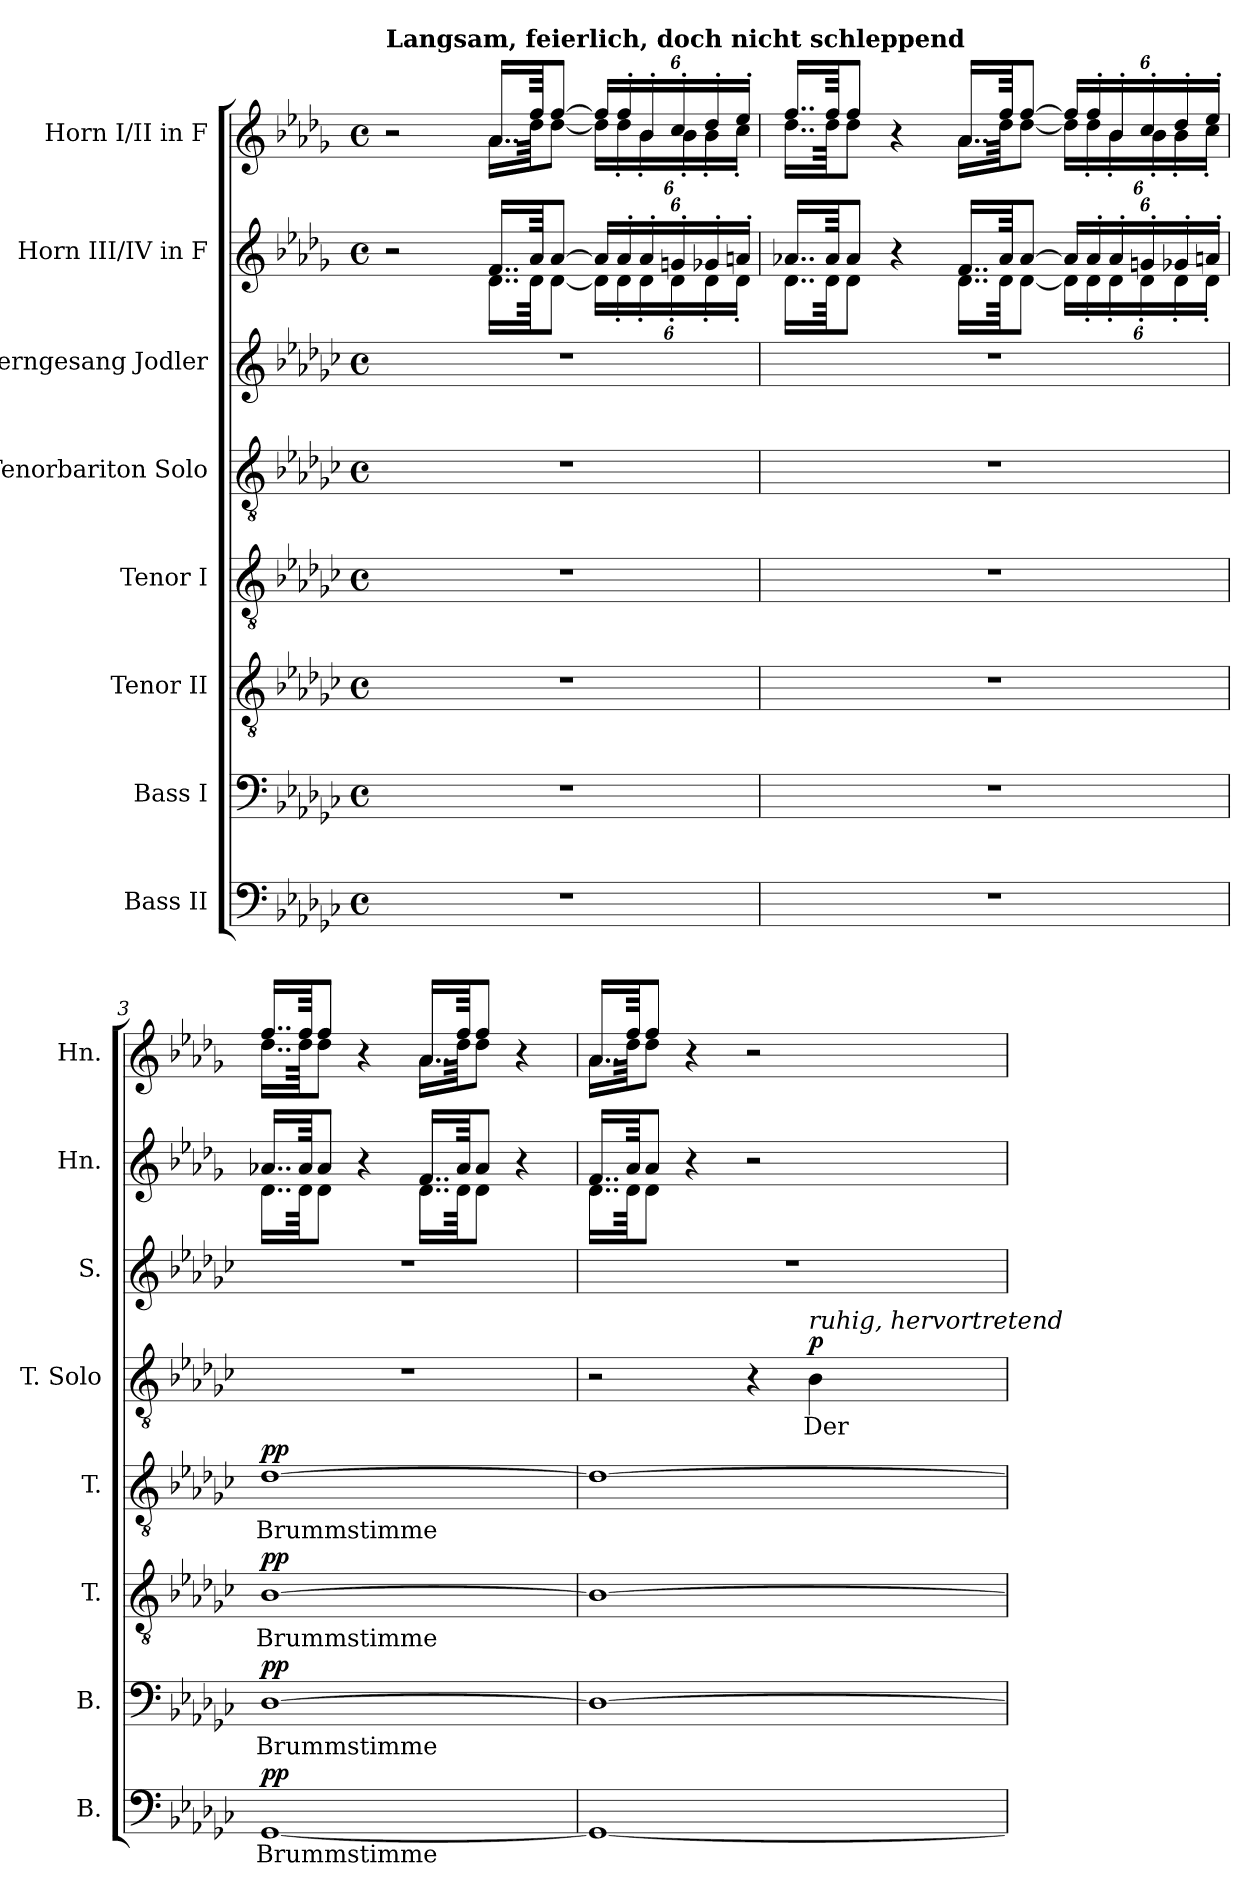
**kern	**text	**dynam	**kern	**text	**dynam	**kern	**text	**dynam	**kern	**text	**dynam	**kern	**text	**dynam	**kern	**kern	**kern
*part8	*part8	*part8	*part7	*part7	*part7	*part6	*part6	*part6	*part5	*part5	*part5	*part4	*part4	*part4	*part3	*part2	*part1
*staff8	*staff8	*staff8	*staff7	*staff7	*staff7	*staff6	*staff6	*staff6	*staff5	*staff5	*staff5	*staff4	*staff4	*staff4	*staff3	*staff2	*staff1
*I"Bass II	*	*	*I"Bass I	*	*	*I"Tenor II	*	*	*I"Tenor I	*	*	*I"Tenorbariton Solo	*	*	*I"Ferngesang Jodler	*I"Horn III/IV in F	*I"Horn I/II in F
*I'B.	*	*	*I'B.	*	*	*I'T.	*	*	*I'T.	*	*	*I'T. Solo	*	*	*I'S.	*I'Hn.	*I'Hn.
*clefF4	*	*	*clefF4	*	*	*clefGv2	*	*	*clefGv2	*	*	*clefGv2	*	*	*clefG2	*clefG2	*clefG2
*	*	*	*	*	*	*ITrd7c12	*	*	*ITrd7c12	*	*	*ITrd7c12	*	*	*	*ITrd4c7	*ITrd4c7
*k[b-e-a-d-g-c-]	*	*	*k[b-e-a-d-g-c-]	*	*	*k[b-e-a-d-g-c-]	*	*	*k[b-e-a-d-g-c-]	*	*	*k[b-e-a-d-g-c-]	*	*	*k[b-e-a-d-g-c-]	*k[b-e-a-d-g-c-]	*k[b-e-a-d-g-c-]
*G-:	*	*	*G-:	*	*	*G-:	*	*	*G-:	*	*	*G-:	*	*	*G-:	*G-:	*G-:
*M4/4	*	*	*M4/4	*	*	*M4/4	*	*	*M4/4	*	*	*M4/4	*	*	*M4/4	*M4/4	*M4/4
*met(c)	*	*	*met(c)	*	*	*met(c)	*	*	*met(c)	*	*	*met(c)	*	*	*met(c)	*met(c)	*met(c)
*MM60	*	*	*MM60	*	*	*MM60	*	*	*MM60	*	*	*MM60	*	*	*MM60	*MM60	*MM60
=1	=1	=1	=1	=1	=1	=1	=1	=1	=1	=1	=1	=1	=1	=1	=1	=1	=1
*	*	*	*	*	*	*	*	*	*	*	*	*	*	*	*	*^	*^
!	!	!	!	!	!	!	!	!	!	!	!	!	!	!	!	!	!	!LO:TX:a:B:t=Langsam, feierlich, doch nicht schleppend	!
1r	.	.	1r	.	.	1r	.	.	1r	.	.	1r	.	.	1r	2r	2ryy	2r	2ryy
.	.	.	.	.	.	.	.	.	.	.	.	.	.	.	.	16..B-/LL	16..G-\LL	16..d-/LL	16..d-\LL
.	.	.	.	.	.	.	.	.	.	.	.	.	.	.	.	64d-/JKK	64G-\JKK	64b-/JKK	64g-\JKK
.	.	.	.	.	.	.	.	.	.	.	.	.	.	.	.	[8d-/J	[8G-\J	[8b-/J	[8g-\J
*	*	*	*	*	*	*	*	*	*	*	*	*	*	*	*	*Xbrackettup	*	*Xbrackettup	*
.	.	.	.	.	.	.	.	.	.	.	.	.	.	.	.	24d-/LL]	24G-\LL]	24b-/LL]	24g-\LL]
.	.	.	.	.	.	.	.	.	.	.	.	.	.	.	.	24d-'/	24G-'\	24b-'/	24g-'\
.	.	.	.	.	.	.	.	.	.	.	.	.	.	.	.	24d-'/	24G-'\	24e-'/	24e-'\
.	.	.	.	.	.	.	.	.	.	.	.	.	.	.	.	24cn'/	24G-'\	24f'/	24e-'\
.	.	.	.	.	.	.	.	.	.	.	.	.	.	.	.	24c-X'/	24G-'\	24g-'/	24e-'\
.	.	.	.	.	.	.	.	.	.	.	.	.	.	.	.	24dn'/JJ	24G-'\JJ	24a-'/JJ	24f'\JJ
=2	=2	=2	=2	=2	=2	=2	=2	=2	=2	=2	=2	=2	=2	=2	=2	=2	=2	=2	=2
1r	.	.	1r	.	.	1r	.	.	1r	.	.	1r	.	.	1r	16..d-X/LL	16..G-\LL	16..b-/LL	16..g-\LL
.	.	.	.	.	.	.	.	.	.	.	.	.	.	.	.	64d-/JKK	64G-\JKK	64b-/JKK	64g-\JKK
.	.	.	.	.	.	.	.	.	.	.	.	.	.	.	.	8d-/J	8G-\J	8b-/J	8g-\J
.	.	.	.	.	.	.	.	.	.	.	.	.	.	.	.	4r	4ryy	4r	4ryy
.	.	.	.	.	.	.	.	.	.	.	.	.	.	.	.	16..B-/LL	16..G-\LL	16..d-/LL	16..d-\LL
.	.	.	.	.	.	.	.	.	.	.	.	.	.	.	.	64d-/JKK	64G-\JKK	64b-/JKK	64g-\JKK
.	.	.	.	.	.	.	.	.	.	.	.	.	.	.	.	[8d-/J	[8G-\J	[8b-/J	[8g-\J
.	.	.	.	.	.	.	.	.	.	.	.	.	.	.	.	24d-/LL]	24G-\LL]	24b-/LL]	24g-\LL]
.	.	.	.	.	.	.	.	.	.	.	.	.	.	.	.	24d-'/	24G-'\	24b-'/	24g-'\
.	.	.	.	.	.	.	.	.	.	.	.	.	.	.	.	24d-'/	24G-'\	24e-'/	24e-'\
.	.	.	.	.	.	.	.	.	.	.	.	.	.	.	.	24cn'/	24G-'\	24f'/	24e-'\
.	.	.	.	.	.	.	.	.	.	.	.	.	.	.	.	24c-X'/	24G-'\	24g-'/	24e-'\
.	.	.	.	.	.	.	.	.	.	.	.	.	.	.	.	24dn'/JJ	24G-'\JJ	24a-'/JJ	24f'\JJ
=3	=3	=3	=3	=3	=3	=3	=3	=3	=3	=3	=3	=3	=3	=3	=3	=3	=3	=3	=3
!	!LO:LY:b	!LO:DY:b	!	!LO:LY:b	!LO:DY:b	!	!LO:LY:b	!LO:DY:b	!	!LO:LY:b	!LO:DY:b	!	!	!	!	!	!	!	!
[1GG-	Brummstimme	pp	[1D-	Brummstimme	pp	[1BB-	Brummstimme	pp	[1D-	Brummstimme	pp	1r	.	.	1r	16..d-X/LL	16..G-\LL	16..b-/LL	16..g-\LL
.	.	.	.	.	.	.	.	.	.	.	.	.	.	.	.	64d-/JKK	64G-\JKK	64b-/JKK	64g-\JKK
.	.	.	.	.	.	.	.	.	.	.	.	.	.	.	.	8d-/J	8G-\J	8b-/J	8g-\J
.	.	.	.	.	.	.	.	.	.	.	.	.	.	.	.	4r	4ryy	4r	4ryy
.	.	.	.	.	.	.	.	.	.	.	.	.	.	.	.	16..B-/LL	16..G-\LL	16..d-/LL	16..d-\LL
.	.	.	.	.	.	.	.	.	.	.	.	.	.	.	.	64d-/JKK	64G-\JKK	64b-/JKK	64g-\JKK
.	.	.	.	.	.	.	.	.	.	.	.	.	.	.	.	8d-/J	8G-\J	8b-/J	8g-\J
.	.	.	.	.	.	.	.	.	.	.	.	.	.	.	.	4r	4ryy	4r	4ryy
!!LO:PB:g=z	!!
=4	=4	=4	=4	=4	=4	=4	=4	=4	=4	=4	=4	=4	=4	=4	=4	=4	=4	=4	=4
1GG-_	.	.	1D-_	.	.	1BB-_	.	.	1D-_	.	.	2r	.	.	1r	16..B-/LL	16..G-\LL	16..d-/LL	16..d-\LL
.	.	.	.	.	.	.	.	.	.	.	.	.	.	.	.	64d-/JKK	64G-\JKK	64b-/JKK	64g-\JKK
.	.	.	.	.	.	.	.	.	.	.	.	.	.	.	.	8d-/J	8G-\J	8b-/J	8g-\J
.	.	.	.	.	.	.	.	.	.	.	.	.	.	.	.	4r	2.ryy	4r	2.ryy
.	.	.	.	.	.	.	.	.	.	.	.	4r	.	.	.	2r	.	2r	.
!	!	!	!	!	!	!	!	!	!	!	!	!LO:TX:a:i:t=ruhig, hervortretend	!	!	!	!	!	!	!
!	!	!	!	!	!	!	!	!	!	!	!	!	!LO:LY:b	!LO:DY:b	!	!	!	!	!
.	.	.	.	.	.	.	.	.	.	.	.	4BB-\	Der	p	.	.	.	.	.
*	*	*	*	*	*	*	*	*	*	*	*	*	*	*	*	*v	*v	*	*
*	*	*	*	*	*	*	*	*	*	*	*	*	*	*	*	*	*v	*v
=	=	=	=	=	=	=	=	=	=	=	=	=	=	=	=	=	=
*-	*-	*-	*-	*-	*-	*-	*-	*-	*-	*-	*-	*-	*-	*-	*-	*-	*-
